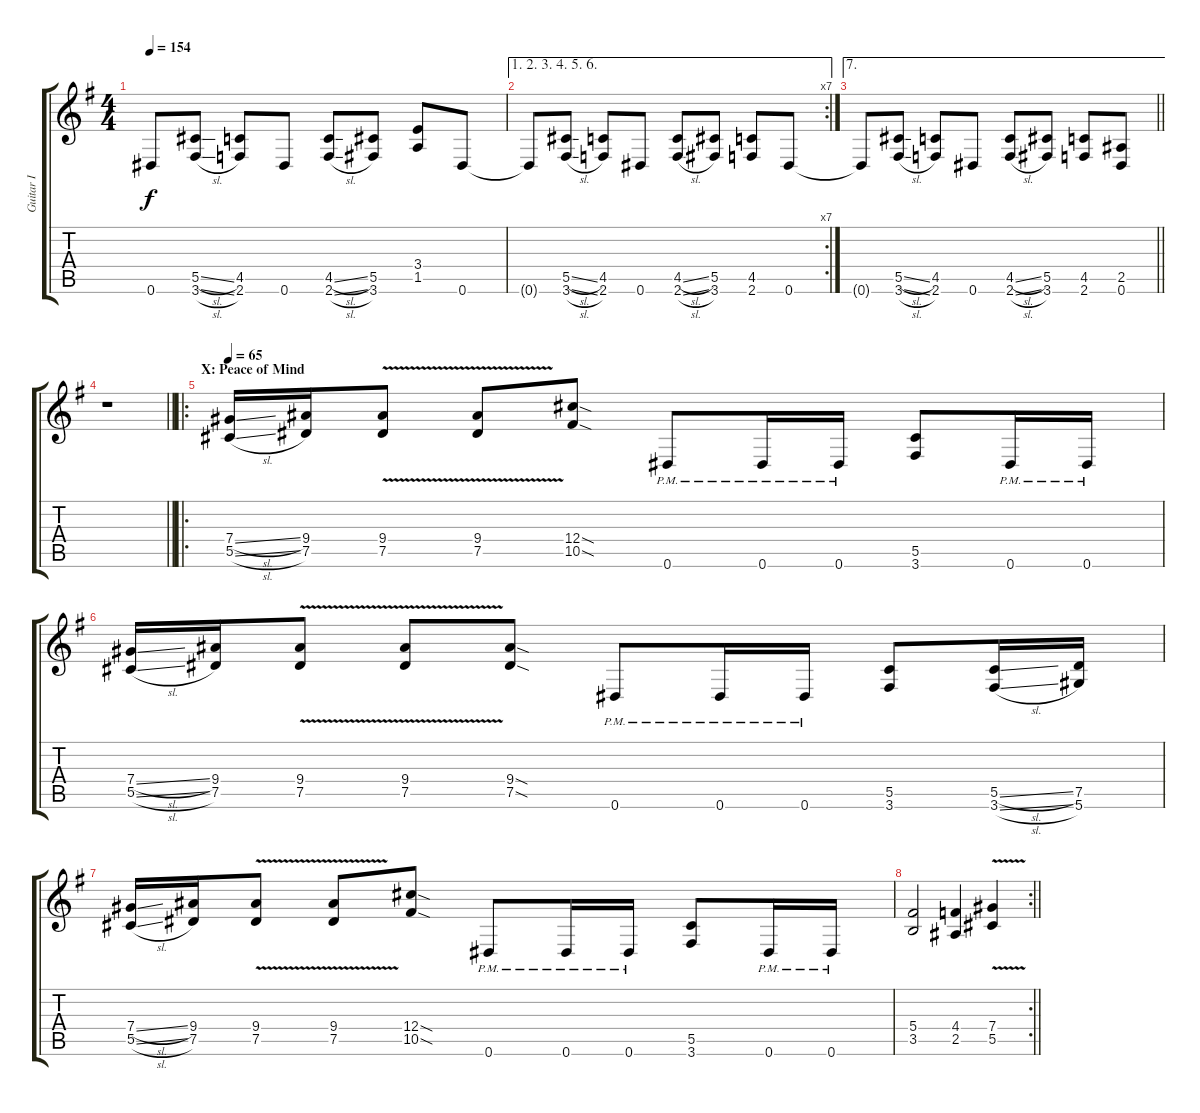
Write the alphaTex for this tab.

\track ("Guitar I" "Guitar I") {instrument distortionguitar}
\staff {score tabs}
\tuning (Eb4 Bb3 Gb3 Db3 Ab2 Eb2) {hide}
\ts (4 4)
\tempo 154
\clef g2
\ks eminor
0.6{t}.8{dy f} (5.5{sl} 3.6{sl}).8 (4.5 2.6).8 0.6.8 (4.5{sl} 2.6{sl}).8 (5.5 3.6).8 (3.4 1.5).8 0.6.8 |
\ae (1 2 3 4 5 6)
\rc 7
0.6{t}.8 (5.5{sl} 3.6{sl}).8 (4.5 2.6).8 0.6.8 (4.5{sl} 2.6{sl}).8 (5.5 3.6).8 (4.5 2.6).8 0.6.8 |
\ae 7
\barLineRight lightlight
0.6{t}.8 (5.5{sl} 3.6{sl}).8 (4.5 2.6).8 0.6.8 (4.5{sl} 2.6{sl}).8 (5.5 3.6).8 (4.5 2.6).8 (2.5 0.6).8 |
\barLineRight lightlight
r.1 |
\ro
\section ("" "X: Peace of Mind")
\tempo 65
(7.4{sl} 5.5{sl}).16 (9.4 7.5).16 (9.4{v} 7.5{v}).8 (9.4{v} 7.5{v}).8 (12.4{sod} 10.5{sod}).8 0.6{pm}.8 0.6{pm}.16 0.6{pm}.16 (5.5 3.6).8 0.6{pm}.16 0.6{pm}.16 |
(7.4{sl} 5.5{sl}).16 (9.4 7.5).16 (9.4{v} 7.5{v}).8 (9.4{v} 7.5{v}).8 (9.4{sod} 7.5{sod}).8 0.6{pm}.8 0.6{pm}.16 0.6{pm}.16 (5.5 3.6).8 (5.5{sl} 3.6{sl}).16 (7.5 5.6).16 |
(7.4{sl} 5.5{sl}).16 (9.4 7.5).16 (9.4{v} 7.5{v}).8 (9.4{v} 7.5{v}).8 (12.4{sod} 10.5{sod}).8 0.6{pm}.8 0.6{pm}.16 0.6{pm}.16 (5.5 3.6).8 0.6{pm}.16 0.6{pm}.16 |
\rc 2
\barLineRight lightlight
(5.4 3.5).2 (4.4 2.5).4 (7.4{v} 5.5{v}).4
